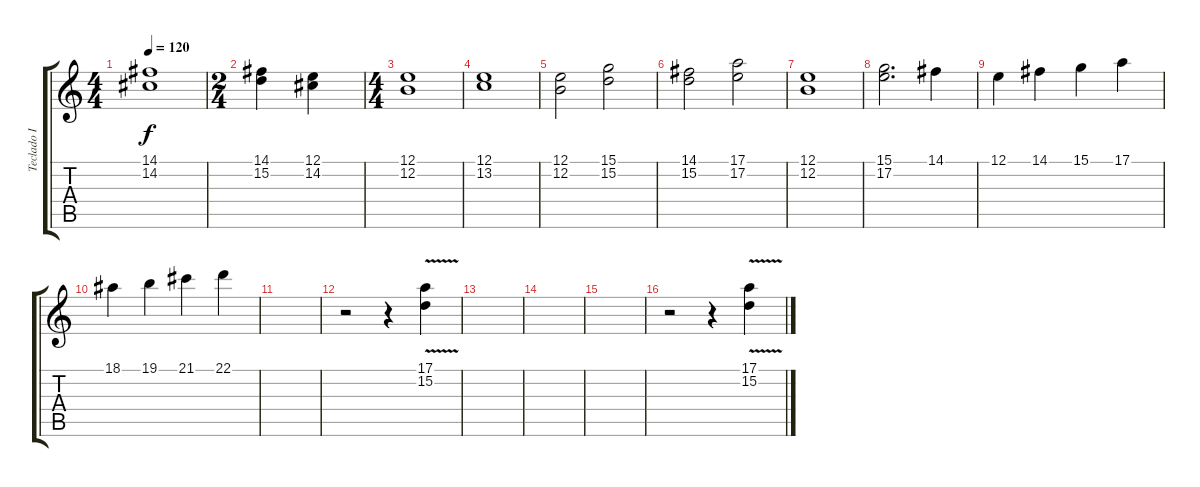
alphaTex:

\track ("Teclado I" "Teclado I") {instrument stringensemble1}
\staff {score tabs}
\tuning (E4 B3 G3 D3 A2 E2) {hide}
\ts (4 4)
\tempo 120
\clef g2
\ks c
(14.1{t} 14.2{t}).1{dy f} |
\ts (2 4)
(14.1 15.2).4 (12.1 14.2).4 |
\ts (4 4)
(12.1 12.2).1 |
(12.1 13.2).1 |
(12.1 12.2).2 (15.1 15.2).2 |
(14.1 15.2).2 (17.1 17.2).2 |
(12.1 12.2).1 |
(15.1 17.2).2{d} 14.1.4 |
12.1.4 14.1.4 15.1.4 17.1.4 |
18.1.4 19.1.4 21.1.4 22.1.4 |
|
r.2 r.4 (17.1{v} 15.2{v}).4{volume 16} |
|
|
|
r.2 r.4 (17.1{v} 15.2{v}).4
